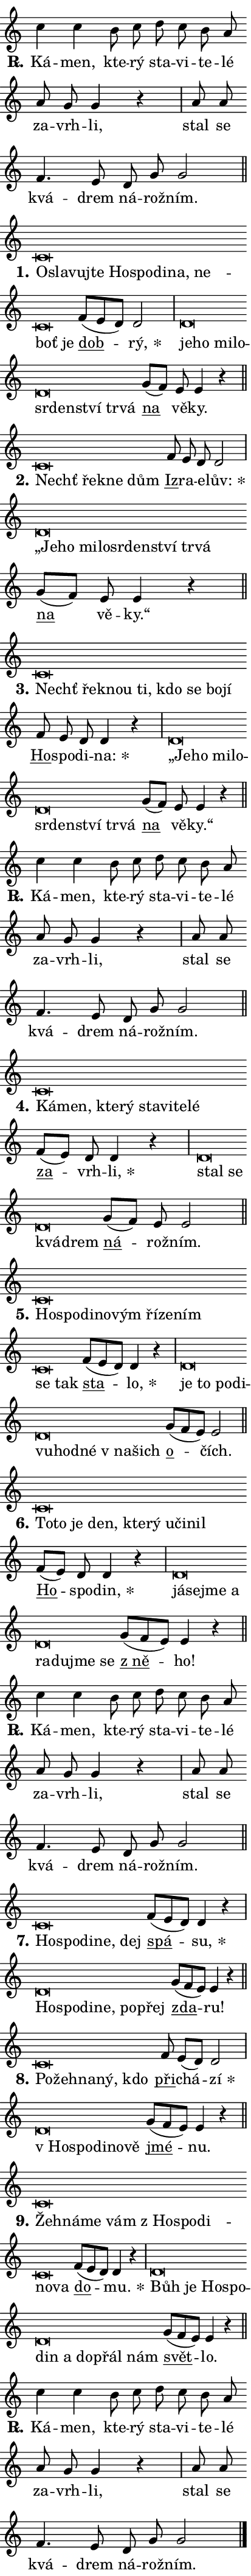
\version "2.24.0"
\header { tagline = "" }
\paper {
  indent = 0\cm
  top-margin = 0\cm
  right-margin = 0.13\cm % to fit lyric hyphens
  bottom-margin = 0\cm
  left-margin = 0\cm
  paper-width = 7\cm
  page-breaking = #ly:one-page-breaking
  system-system-spacing.basic-distance = #11
  score-system-spacing.basic-distance = #11
  ragged-last = ##f
}


%% Author: Thomas Morley
%% https://lists.gnu.org/archive/html/lilypond-user/2020-05/msg00002.html
#(define (line-position grob)
"Returns position of @var[grob} in current system:
   @code{'start}, if at first time-step
   @code{'end}, if at last time-step
   @code{'middle} otherwise
"
  (let* ((col (ly:item-get-column grob))
         (ln (ly:grob-object col 'left-neighbor))
         (rn (ly:grob-object col 'right-neighbor))
         (col-to-check-left (if (ly:grob? ln) ln col))
         (col-to-check-right (if (ly:grob? rn) rn col))
         (break-dir-left
           (and
             (ly:grob-property col-to-check-left 'non-musical #f)
             (ly:item-break-dir col-to-check-left)))
         (break-dir-right
           (and
             (ly:grob-property col-to-check-right 'non-musical #f)
             (ly:item-break-dir col-to-check-right))))
        (cond ((eqv? 1 break-dir-left) 'start)
              ((eqv? -1 break-dir-right) 'end)
              (else 'middle))))

#(define (tranparent-at-line-position vctor)
  (lambda (grob)
  "Relying on @code{line-position} select the relevant enry from @var{vctor}.
Used to determine transparency,"
    (case (line-position grob)
      ((end) (not (vector-ref vctor 0)))
      ((middle) (not (vector-ref vctor 1)))
      ((start) (not (vector-ref vctor 2))))))

noteHeadBreakVisibility =
#(define-music-function (break-visibility)(vector?)
"Makes @code{NoteHead}s transparent relying on @var{break-visibility}"
#{
  \override NoteHead.transparent =
    #(tranparent-at-line-position break-visibility)
#})

#(define delete-ledgers-for-transparent-note-heads
  (lambda (grob)
    "Reads whether a @code{NoteHead} is transparent.
If so this @code{NoteHead} is removed from @code{'note-heads} from
@var{grob}, which is supposed to be @code{LedgerLineSpanner}.
As a result ledgers are not printed for this @code{NoteHead}"
    (let* ((nhds-array (ly:grob-object grob 'note-heads))
           (nhds-list
             (if (ly:grob-array? nhds-array)
                 (ly:grob-array->list nhds-array)
                 '()))
           ;; Relies on the transparent-property being done before
           ;; Staff.LedgerLineSpanner.after-line-breaking is executed.
           ;; This is fragile ...
           (to-keep
             (remove
               (lambda (nhd)
                 (ly:grob-property nhd 'transparent #f))
               nhds-list)))
      ;; TODO find a better method to iterate over grob-arrays, similiar
      ;; to filter/remove etc for lists
      ;; For now rebuilt from scratch
      (set! (ly:grob-object grob 'note-heads)  '())
      (for-each
        (lambda (nhd)
          (ly:pointer-group-interface::add-grob grob 'note-heads nhd))
        to-keep))))

squashNotes = {
  \override NoteHead.X-extent = #'(-0.2 . 0.2)
  \override NoteHead.Y-extent = #'(-0.75 . 0)
  \override NoteHead.stencil =
    #(lambda (grob)
       (let ((pos (ly:grob-property grob 'staff-position)))
         (begin
           (if (< pos -7) (display "ERROR: Lower brevis then expected\n") (display ""))
           (if (<= pos -6) ly:text-interface::print ly:note-head::print))))
}
unSquashNotes = {
  \revert NoteHead.X-extent
  \revert NoteHead.Y-extent
  \revert NoteHead.stencil
}

hideNotes = \noteHeadBreakVisibility #begin-of-line-visible
unHideNotes = \noteHeadBreakVisibility #all-visible

% work-around for resetting accidentals
% https://lilypond.org/doc/v2.23/Documentation/notation/displaying-rhythms#unmetered-music
cadenzaMeasure = {
  \cadenzaOff
  \partial 1024 s1024
  \cadenzaOn
}

#(define-markup-command (accent layout props text) (markup?)
  "Underline accented syllable"
  (interpret-markup layout props
    #{\markup \override #'(offset . 4.3) \underline { #text }#}))

responsum = \markup \concat {
  "R" \hspace #-1.05 \path #0.1 #'((moveto 0 0.07) (lineto 0.9 0.8)) \hspace #0.05 "."
}

spaceSize = #0.6828661417322834 % exact space size for TeX Gyre Schola

\layout {
  \context {
    \Staff
    \remove "Time_signature_engraver"
    \override LedgerLineSpanner.after-line-breaking = #delete-ledgers-for-transparent-note-heads
  }
  \context {
    \Lyrics {
      \override LyricSpace.minimum-distance = \spaceSize
      \override LyricText.font-name = #"TeX Gyre Schola"
      \override LyricText.font-size = 1
      \override StanzaNumber.font-name = #"TeX Gyre Schola Bold"
      \override StanzaNumber.font-size = 1
    }
  }
  \context {
    \Score 
    \override NoteHead.text =
      #(lambda (grob) 
        (let ((pos (ly:grob-property grob 'staff-position)))
          #{\markup {
            \combine
              \halign #-0.55 \raise #(if (= pos -6) 0 0.5) \override #'(thickness . 2) \draw-line #'(3.2 . 0)
              \musicglyph "noteheads.sM1"
          }#}))
  }
}

% magnetic-lyrics.ily
%
%   written by
%     Jean Abou Samra <jean@abou-samra.fr>
%     Werner Lemberg <wl@gnu.org>
%
%   adapted by
%     Jiri Hon <jiri.hon@gmail.com>
%
% Version 2022-Apr-15

% https://www.mail-archive.com/lilypond-user@gnu.org/msg149350.html

#(define (Left_hyphen_pointer_engraver context)
   "Collect syllable-hyphen-syllable occurrences in lyrics and store
them in properties.  This engraver only looks to the left.  For
example, if the lyrics input is @code{foo -- bar}, it does the
following.

@itemize @bullet
@item
Set the @code{text} property of the @code{LyricHyphen} grob between
@q{foo} and @q{bar} to @code{foo}.

@item
Set the @code{left-hyphen} property of the @code{LyricText} grob with
text @q{foo} to the @code{LyricHyphen} grob between @q{foo} and
@q{bar}.
@end itemize

Use this auxiliary engraver in combination with the
@code{lyric-@/text::@/apply-@/magnetic-@/offset!} hook."
   (let ((hyphen #f)
         (text #f))
     (make-engraver
      (acknowledgers
       ((lyric-syllable-interface engraver grob source-engraver)
        (set! text grob)))
      (end-acknowledgers
       ((lyric-hyphen-interface engraver grob source-engraver)
        ;(when (not (grob::has-interface grob 'lyric-space-interface))
          (set! hyphen grob)));)
      ((stop-translation-timestep engraver)
       (when (and text hyphen)
         (ly:grob-set-object! text 'left-hyphen hyphen))
       (set! text #f)
       (set! hyphen #f)))))

#(define (lyric-text::apply-magnetic-offset! grob)
   "If the space between two syllables is less than the value in
property @code{LyricText@/.details@/.squash-threshold}, move the right
syllable to the left so that it gets concatenated with the left
syllable.

Use this function as a hook for
@code{LyricText@/.after-@/line-@/breaking} if the
@code{Left_@/hyphen_@/pointer_@/engraver} is active."
   (let ((hyphen (ly:grob-object grob 'left-hyphen #f)))
     (when hyphen
       (let ((left-text (ly:spanner-bound hyphen LEFT)))
         (when (grob::has-interface left-text 'lyric-syllable-interface)
           (let* ((common (ly:grob-common-refpoint grob left-text X))
                  (this-x-ext (ly:grob-extent grob common X))
                  (left-x-ext
                   (begin
                     ;; Trigger magnetism for left-text.
                     (ly:grob-property left-text 'after-line-breaking)
                     (ly:grob-extent left-text common X)))
                  ;; `delta` is the gap width between two syllables.
                  (delta (- (interval-start this-x-ext)
                            (interval-end left-x-ext)))
                  (details (ly:grob-property grob 'details))
                  (threshold (assoc-get 'squash-threshold details 0.2)))
             (when (< delta threshold)
               (let* (;; We have to manipulate the input text so that
                      ;; ligatures crossing syllable boundaries are not
                      ;; disabled.  For languages based on the Latin
                      ;; script this is essentially a beautification.
                      ;; However, for non-Western scripts it can be a
                      ;; necessity.
                      (lt (ly:grob-property left-text 'text))
                      (rt (ly:grob-property grob 'text))
                      (is-space (grob::has-interface hyphen 'lyric-space-interface))
                      (space (if is-space " " ""))
                      (extra-delta (if is-space spaceSize 0))
                      ;; Append new syllable.
                      (ltrt-space (if (and (string? lt) (string? rt))
                                (string-append lt space rt)
                                (make-concat-markup (list lt space rt))))
                      ;; Right-align `ltrt` to the right side.
                      (ltrt-space-markup (grob-interpret-markup
                               grob
                               (make-translate-markup
                                (cons (interval-length this-x-ext) 0)
                                (make-right-align-markup ltrt-space)))))
                 (begin
                   ;; Don't print `left-text`.
                   (ly:grob-set-property! left-text 'stencil #f)
                   ;; Set text and stencil (which holds all collected
                   ;; syllables so far) and shift it to the left.
                   (ly:grob-set-property! grob 'text ltrt-space)
                   (ly:grob-set-property! grob 'stencil ltrt-space-markup)
                   (ly:grob-translate-axis! grob (- (- delta extra-delta)) X))))))))))


#(define (lyric-hyphen::displace-bounds-first grob)
   ;; Make very sure this callback isn't triggered too early.
   (let ((left (ly:spanner-bound grob LEFT))
         (right (ly:spanner-bound grob RIGHT)))
     (ly:grob-property left 'after-line-breaking)
     (ly:grob-property right 'after-line-breaking)
     (ly:lyric-hyphen::print grob)))

squashThreshold = #0.4

\layout {
  \context {
    \Lyrics
    \consists #Left_hyphen_pointer_engraver
    \override LyricText.after-line-breaking =
      #lyric-text::apply-magnetic-offset!
    \override LyricHyphen.stencil = #lyric-hyphen::displace-bounds-first
    \override LyricText.details.squash-threshold = \squashThreshold
    \override LyricHyphen.minimum-distance = 0
    \override LyricHyphen.minimum-length = \squashThreshold
  }
}

squashText = \override LyricText.details.squash-threshold = 9999
unSquashText = \override LyricText.details.squash-threshold = \squashThreshold

leftText = \override LyricText.self-alignment-X = #LEFT
unLeftText = \revert LyricText.self-alignment-X

starOffset = #(lambda (grob) 
                (let ((x_offset (ly:self-alignment-interface::aligned-on-x-parent grob)))
                  (if (= x_offset 0) 0 (+ x_offset 1.2))))

star = #(define-music-function (syllable)(string?)
"Append star separator at the end of a syllable"
#{
  \once \override LyricText.X-offset = #starOffset
  \lyricmode { \markup {
    #syllable
    \override #'((font-name . "TeX Gyre Schola Bold")) \hspace #0.2 \lower #0.65 \larger "*"
  } }
#})

starAccent = #(define-music-function (syllable)(string?)
"Append star separator at the end of a syllable and make accent"
#{
  \once \override LyricText.X-offset = #starOffset
  \lyricmode { \markup {
    \accent #syllable
    \override #'((font-name . "TeX Gyre Schola Bold")) \hspace #0.2 \lower #0.65 \larger "*"
  } }
#})

breath = #(define-music-function (syllable)(string?)
"Append breathing indicator at the end of a syllable"
#{
  \lyricmode { \markup { #syllable "+" } }
#})

optionalBreath = #(define-music-function (syllable)(string?)
"Append optional breathing indicator at the end of a syllable"
#{
  \lyricmode { \markup { #syllable "(+)" } }
#})


\score {
    <<
        \new Voice = "melody" { \cadenzaOn \key c \major \relative { c''4 c b8 c d c b a \bar "" a g g4 r \cadenzaMeasure \bar "|" a8 a \bar "" f4. e8 d g g2 \cadenzaMeasure \bar "||" \break } }
        \new Lyrics \lyricsto "melody" { \lyricmode { \set stanza = \responsum
Ká -- men, kte -- rý sta -- vi -- te -- lé za -- vrh -- li, stal se kvá -- drem ná -- rož -- ním. } }
    >>
    \layout {}
}

\score {
    <<
        \new Voice = "melody" { \cadenzaOn \key c \major \relative { \squashNotes c'\breve*1/16 \hideNotes \breve*1/16 \bar "" \breve*1/16 \bar "" \breve*1/16 \bar "" \breve*1/16 \bar "" \breve*1/16 \bar "" \breve*1/16 \bar "" \breve*1/16 \bar "" \breve*1/16 \bar "" \breve*1/16 \breve*1/16 \bar "" \unHideNotes \unSquashNotes \bar "" f8[( e d)] d2 \cadenzaMeasure \bar "|" \squashNotes d\breve*1/16 \hideNotes \breve*1/16 \bar "" \breve*1/16 \bar "" \breve*1/16 \bar "" \breve*1/16 \bar "" \breve*1/16 \bar "" \breve*1/16 \bar "" \breve*1/16 \breve*1/16 \bar "" \unHideNotes \unSquashNotes \bar "" g8[( f)] e e4 r \cadenzaMeasure \bar "||" \break } }
        \new Lyrics \lyricsto "melody" { \lyricmode { \set stanza = "1."
\leftText O -- \squashText sla -- vuj -- te Ho -- spo -- di -- na, ne -- boť je \unLeftText \unSquashText \markup \accent dob -- \star rý, \leftText je -- \squashText ho mi -- lo -- sr -- den -- ství tr -- vá \unLeftText \unSquashText \markup \accent na vě -- ky. } }
    >>
    \layout {}
}

\score {
    <<
        \new Voice = "melody" { \cadenzaOn \key c \major \relative { \squashNotes c'\breve*1/16 \hideNotes \breve*1/16 \bar "" \breve*1/16 \breve*1/16 \bar "" \unHideNotes \unSquashNotes \bar "" f8 e d d2 \cadenzaMeasure \bar "|" \squashNotes d\breve*1/16 \hideNotes \breve*1/16 \bar "" \breve*1/16 \bar "" \breve*1/16 \bar "" \breve*1/16 \bar "" \breve*1/16 \bar "" \breve*1/16 \bar "" \breve*1/16 \breve*1/16 \bar "" \unHideNotes \unSquashNotes \bar "" g8[( f)] e e4 r \cadenzaMeasure \bar "||" \break } }
        \new Lyrics \lyricsto "melody" { \lyricmode { \set stanza = "2."
\leftText Nechť \squashText řek -- ne dům \unLeftText \unSquashText \markup \accent Iz -- ra -- e -- \star lův: \leftText „Je -- \squashText ho mi -- lo -- sr -- den -- ství tr -- vá \unLeftText \unSquashText \markup \accent na vě -- ky.“ } }
    >>
    \layout {}
}

\score {
    <<
        \new Voice = "melody" { \cadenzaOn \key c \major \relative { \squashNotes c'\breve*1/16 \hideNotes \breve*1/16 \bar "" \breve*1/16 \bar "" \breve*1/16 \bar "" \breve*1/16 \bar "" \breve*1/16 \bar "" \breve*1/16 \breve*1/16 \bar "" \unHideNotes \unSquashNotes \bar "" f8 e d d4 r \cadenzaMeasure \bar "|" \squashNotes d\breve*1/16 \hideNotes \breve*1/16 \bar "" \breve*1/16 \bar "" \breve*1/16 \bar "" \breve*1/16 \bar "" \breve*1/16 \bar "" \breve*1/16 \bar "" \breve*1/16 \breve*1/16 \bar "" \unHideNotes \unSquashNotes \bar "" g8[( f)] e e4 r \cadenzaMeasure \bar "||" \break } }
        \new Lyrics \lyricsto "melody" { \lyricmode { \set stanza = "3."
\leftText Nechť \squashText řek -- nou ti, kdo se bo -- jí \unLeftText \unSquashText \markup \accent Ho -- spo -- di -- \star na: \leftText „Je -- \squashText ho mi -- lo -- sr -- den -- ství tr -- vá \unLeftText \unSquashText \markup \accent na vě -- ky.“ } }
    >>
    \layout {}
}

\score {
    <<
        \new Voice = "melody" { \cadenzaOn \key c \major \relative { c''4 c b8 c d c b a \bar "" a g g4 r \cadenzaMeasure \bar "|" a8 a \bar "" f4. e8 d g g2 \cadenzaMeasure \bar "||" \break } }
        \new Lyrics \lyricsto "melody" { \lyricmode { \set stanza = \responsum
Ká -- men, kte -- rý sta -- vi -- te -- lé za -- vrh -- li, stal se kvá -- drem ná -- rož -- ním. } }
    >>
    \layout {}
}

\score {
    <<
        \new Voice = "melody" { \cadenzaOn \key c \major \relative { \squashNotes c'\breve*1/16 \hideNotes \breve*1/16 \bar "" \breve*1/16 \bar "" \breve*1/16 \bar "" \breve*1/16 \bar "" \breve*1/16 \bar "" \breve*1/16 \breve*1/16 \bar "" \unHideNotes \unSquashNotes \bar "" f8[( e)] d d4 r \cadenzaMeasure \bar "|" \squashNotes d\breve*1/16 \hideNotes \breve*1/16 \bar "" \breve*1/16 \breve*1/16 \bar "" \unHideNotes \unSquashNotes \bar "" g8[( f)] e e2 \cadenzaMeasure \bar "||" \break } }
        \new Lyrics \lyricsto "melody" { \lyricmode { \set stanza = "4."
\leftText Ká -- \squashText men, kte -- rý sta -- vi -- te -- lé \unLeftText \unSquashText \markup \accent za -- vrh -- \star li, \leftText stal \squashText se kvá -- drem \unLeftText \unSquashText \markup \accent ná -- rož -- ním. } }
    >>
    \layout {}
}

\score {
    <<
        \new Voice = "melody" { \cadenzaOn \key c \major \relative { \squashNotes c'\breve*1/16 \hideNotes \breve*1/16 \bar "" \breve*1/16 \bar "" \breve*1/16 \bar "" \breve*1/16 \bar "" \breve*1/16 \bar "" \breve*1/16 \bar "" \breve*1/16 \bar "" \breve*1/16 \breve*1/16 \bar "" \unHideNotes \unSquashNotes \bar "" f8[( e d)] d4 r \cadenzaMeasure \bar "|" \squashNotes d\breve*1/16 \hideNotes \breve*1/16 \bar "" \breve*1/16 \bar "" \breve*1/16 \bar "" \breve*1/16 \bar "" \breve*1/16 \bar "" \breve*1/16 \bar "" \breve*1/16 \breve*1/16 \bar "" \unHideNotes \unSquashNotes \bar "" g8[( f e)] e2 \cadenzaMeasure \bar "||" \break } }
        \new Lyrics \lyricsto "melody" { \lyricmode { \set stanza = "5."
\leftText Ho -- \squashText spo -- di -- no -- vým ří -- ze -- ním se tak \unLeftText \unSquashText \markup \accent sta -- \star lo, \leftText je \squashText to po -- di -- vu -- hod -- né "v na" -- šich \unLeftText \unSquashText \markup \accent o -- čích. } }
    >>
    \layout {}
}

\score {
    <<
        \new Voice = "melody" { \cadenzaOn \key c \major \relative { \squashNotes c'\breve*1/16 \hideNotes \breve*1/16 \bar "" \breve*1/16 \bar "" \breve*1/16 \bar "" \breve*1/16 \bar "" \breve*1/16 \bar "" \breve*1/16 \bar "" \breve*1/16 \breve*1/16 \bar "" \unHideNotes \unSquashNotes \bar "" f8[( e)] d d4 r \cadenzaMeasure \bar "|" \squashNotes d\breve*1/16 \hideNotes \breve*1/16 \bar "" \breve*1/16 \bar "" \breve*1/16 \bar "" \breve*1/16 \bar "" \breve*1/16 \bar "" \breve*1/16 \breve*1/16 \bar "" \unHideNotes \unSquashNotes \bar "" g8[( f e)] e4 r \cadenzaMeasure \bar "||" \break } }
        \new Lyrics \lyricsto "melody" { \lyricmode { \set stanza = "6."
\leftText To -- \squashText to je den, kte -- rý u -- či -- nil \unLeftText \unSquashText \markup \accent Ho -- spo -- \star din, \leftText já -- \squashText sej -- me a ra -- du -- jme se \unLeftText \unSquashText \markup \accent "z ně" -- ho! } }
    >>
    \layout {}
}

\score {
    <<
        \new Voice = "melody" { \cadenzaOn \key c \major \relative { c''4 c b8 c d c b a \bar "" a g g4 r \cadenzaMeasure \bar "|" a8 a \bar "" f4. e8 d g g2 \cadenzaMeasure \bar "||" \break } }
        \new Lyrics \lyricsto "melody" { \lyricmode { \set stanza = \responsum
Ká -- men, kte -- rý sta -- vi -- te -- lé za -- vrh -- li, stal se kvá -- drem ná -- rož -- ním. } }
    >>
    \layout {}
}

\score {
    <<
        \new Voice = "melody" { \cadenzaOn \key c \major \relative { \squashNotes c'\breve*1/16 \hideNotes \breve*1/16 \bar "" \breve*1/16 \bar "" \breve*1/16 \breve*1/16 \bar "" \unHideNotes \unSquashNotes \bar "" f8[( e d)] d4 r \cadenzaMeasure \bar "|" \squashNotes d\breve*1/16 \hideNotes \breve*1/16 \bar "" \breve*1/16 \bar "" \breve*1/16 \bar "" \breve*1/16 \breve*1/16 \bar "" \unHideNotes \unSquashNotes \bar "" g8[( f e)] e4 r \cadenzaMeasure \bar "||" \break } }
        \new Lyrics \lyricsto "melody" { \lyricmode { \set stanza = "7."
\leftText Ho -- \squashText spo -- di -- ne, dej \unLeftText \unSquashText \markup \accent spá -- \star su, \leftText Ho -- \squashText spo -- di -- ne, po -- přej \unLeftText \unSquashText \markup \accent zda -- ru! } }
    >>
    \layout {}
}

\score {
    <<
        \new Voice = "melody" { \cadenzaOn \key c \major \relative { \squashNotes c'\breve*1/16 \hideNotes \breve*1/16 \bar "" \breve*1/16 \bar "" \breve*1/16 \breve*1/16 \bar "" \unHideNotes \unSquashNotes \bar "" f8 e[( d)] d2 \cadenzaMeasure \bar "|" \squashNotes d\breve*1/16 \hideNotes \breve*1/16 \bar "" \breve*1/16 \bar "" \breve*1/16 \breve*1/16 \bar "" \unHideNotes \unSquashNotes \bar "" g8[( f e)] e4 r \cadenzaMeasure \bar "||" \break } }
        \new Lyrics \lyricsto "melody" { \lyricmode { \set stanza = "8."
\leftText Po -- \squashText žeh -- na -- ný, kdo \unLeftText \unSquashText \markup \accent při -- chá -- \star zí \leftText "v Ho" -- \squashText spo -- di -- no -- vě \unLeftText \unSquashText \markup \accent jmé -- nu. } }
    >>
    \layout {}
}

\score {
    <<
        \new Voice = "melody" { \cadenzaOn \key c \major \relative { \squashNotes c'\breve*1/16 \hideNotes \breve*1/16 \bar "" \breve*1/16 \bar "" \breve*1/16 \bar "" \breve*1/16 \bar "" \breve*1/16 \bar "" \breve*1/16 \bar "" \breve*1/16 \breve*1/16 \bar "" \unHideNotes \unSquashNotes \bar "" f8[( e d)] d4 r \cadenzaMeasure \bar "|" \squashNotes d\breve*1/16 \hideNotes \breve*1/16 \bar "" \breve*1/16 \bar "" \breve*1/16 \bar "" \breve*1/16 \bar "" \breve*1/16 \bar "" \breve*1/16 \bar "" \breve*1/16 \breve*1/16 \bar "" \unHideNotes \unSquashNotes \bar "" g8[( f e)] e4 r \cadenzaMeasure \bar "||" \break } }
        \new Lyrics \lyricsto "melody" { \lyricmode { \set stanza = "9."
\leftText Žeh -- \squashText ná -- me vám "z Ho" -- spo -- di -- no -- va \unLeftText \unSquashText \markup \accent do -- \star mu. \leftText Bůh \squashText je Ho -- spo -- din a do -- přál nám \unLeftText \unSquashText \markup \accent svět -- lo. } }
    >>
    \layout {}
}

\score {
    <<
        \new Voice = "melody" { \cadenzaOn \key c \major \relative { c''4 c b8 c d c b a \bar "" a g g4 r \cadenzaMeasure \bar "|" a8 a \bar "" f4. e8 d g g2 \cadenzaMeasure \bar "||" \break } \bar "|." }
        \new Lyrics \lyricsto "melody" { \lyricmode { \set stanza = \responsum
Ká -- men, kte -- rý sta -- vi -- te -- lé za -- vrh -- li, stal se kvá -- drem ná -- rož -- ním. } }
    >>
    \layout {}
}
